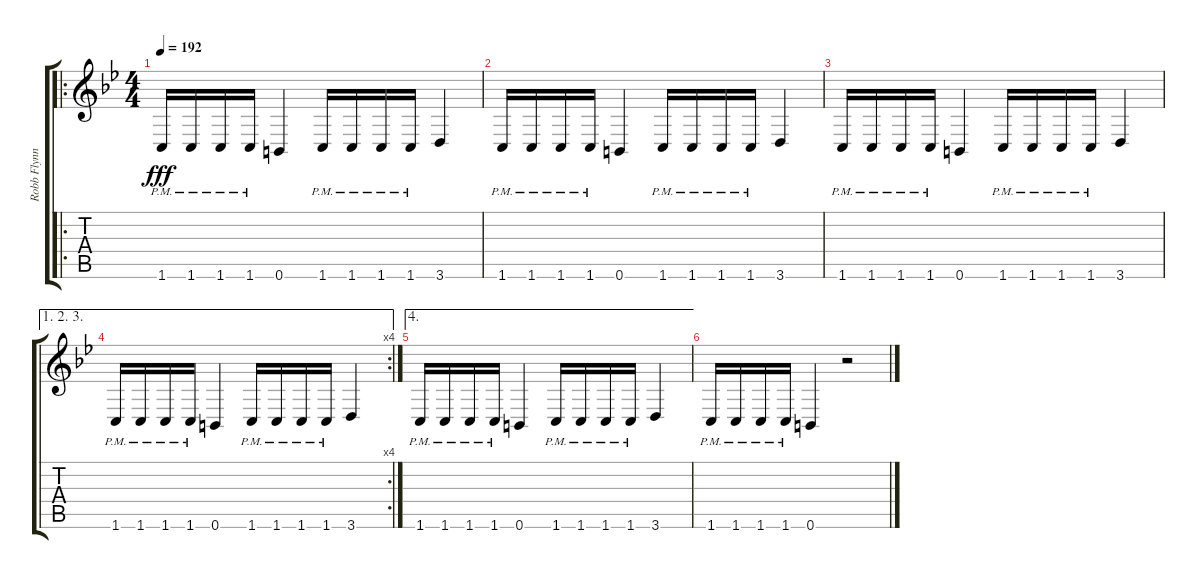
\track ("Robb Flynn" "Robb Flynn") {instrument distortionguitar}
\staff {score tabs}
\tuning (Db4 Ab3 E3 B2 Gb2 B1) {hide}
\ro
\ts (4 4)
\tempo 192
\clef g2
\ks bb
1.6{pm}.16{dy fff} 1.6{pm}.16 1.6{pm}.16 1.6{pm}.16 0.6.4 1.6{pm}.16 1.6{pm}.16 1.6{pm}.16 1.6{pm}.16 3.6.4 |
1.6{pm}.16 1.6{pm}.16 1.6{pm}.16 1.6{pm}.16 0.6.4 1.6{pm}.16 1.6{pm}.16 1.6{pm}.16 1.6{pm}.16 3.6.4 |
1.6{pm}.16 1.6{pm}.16 1.6{pm}.16 1.6{pm}.16 0.6.4 1.6{pm}.16 1.6{pm}.16 1.6{pm}.16 1.6{pm}.16 3.6.4 |
\ae (1 2 3)
\rc 4
1.6{pm}.16 1.6{pm}.16 1.6{pm}.16 1.6{pm}.16 0.6.4 1.6{pm}.16 1.6{pm}.16 1.6{pm}.16 1.6{pm}.16 3.6.4 |
\ae 4
1.6{pm}.16 1.6{pm}.16 1.6{pm}.16 1.6{pm}.16 0.6.4 1.6{pm}.16 1.6{pm}.16 1.6{pm}.16 1.6{pm}.16 3.6.4 |
1.6{pm}.16 1.6{pm}.16 1.6{pm}.16 1.6{pm}.16 0.6.4 r.2
